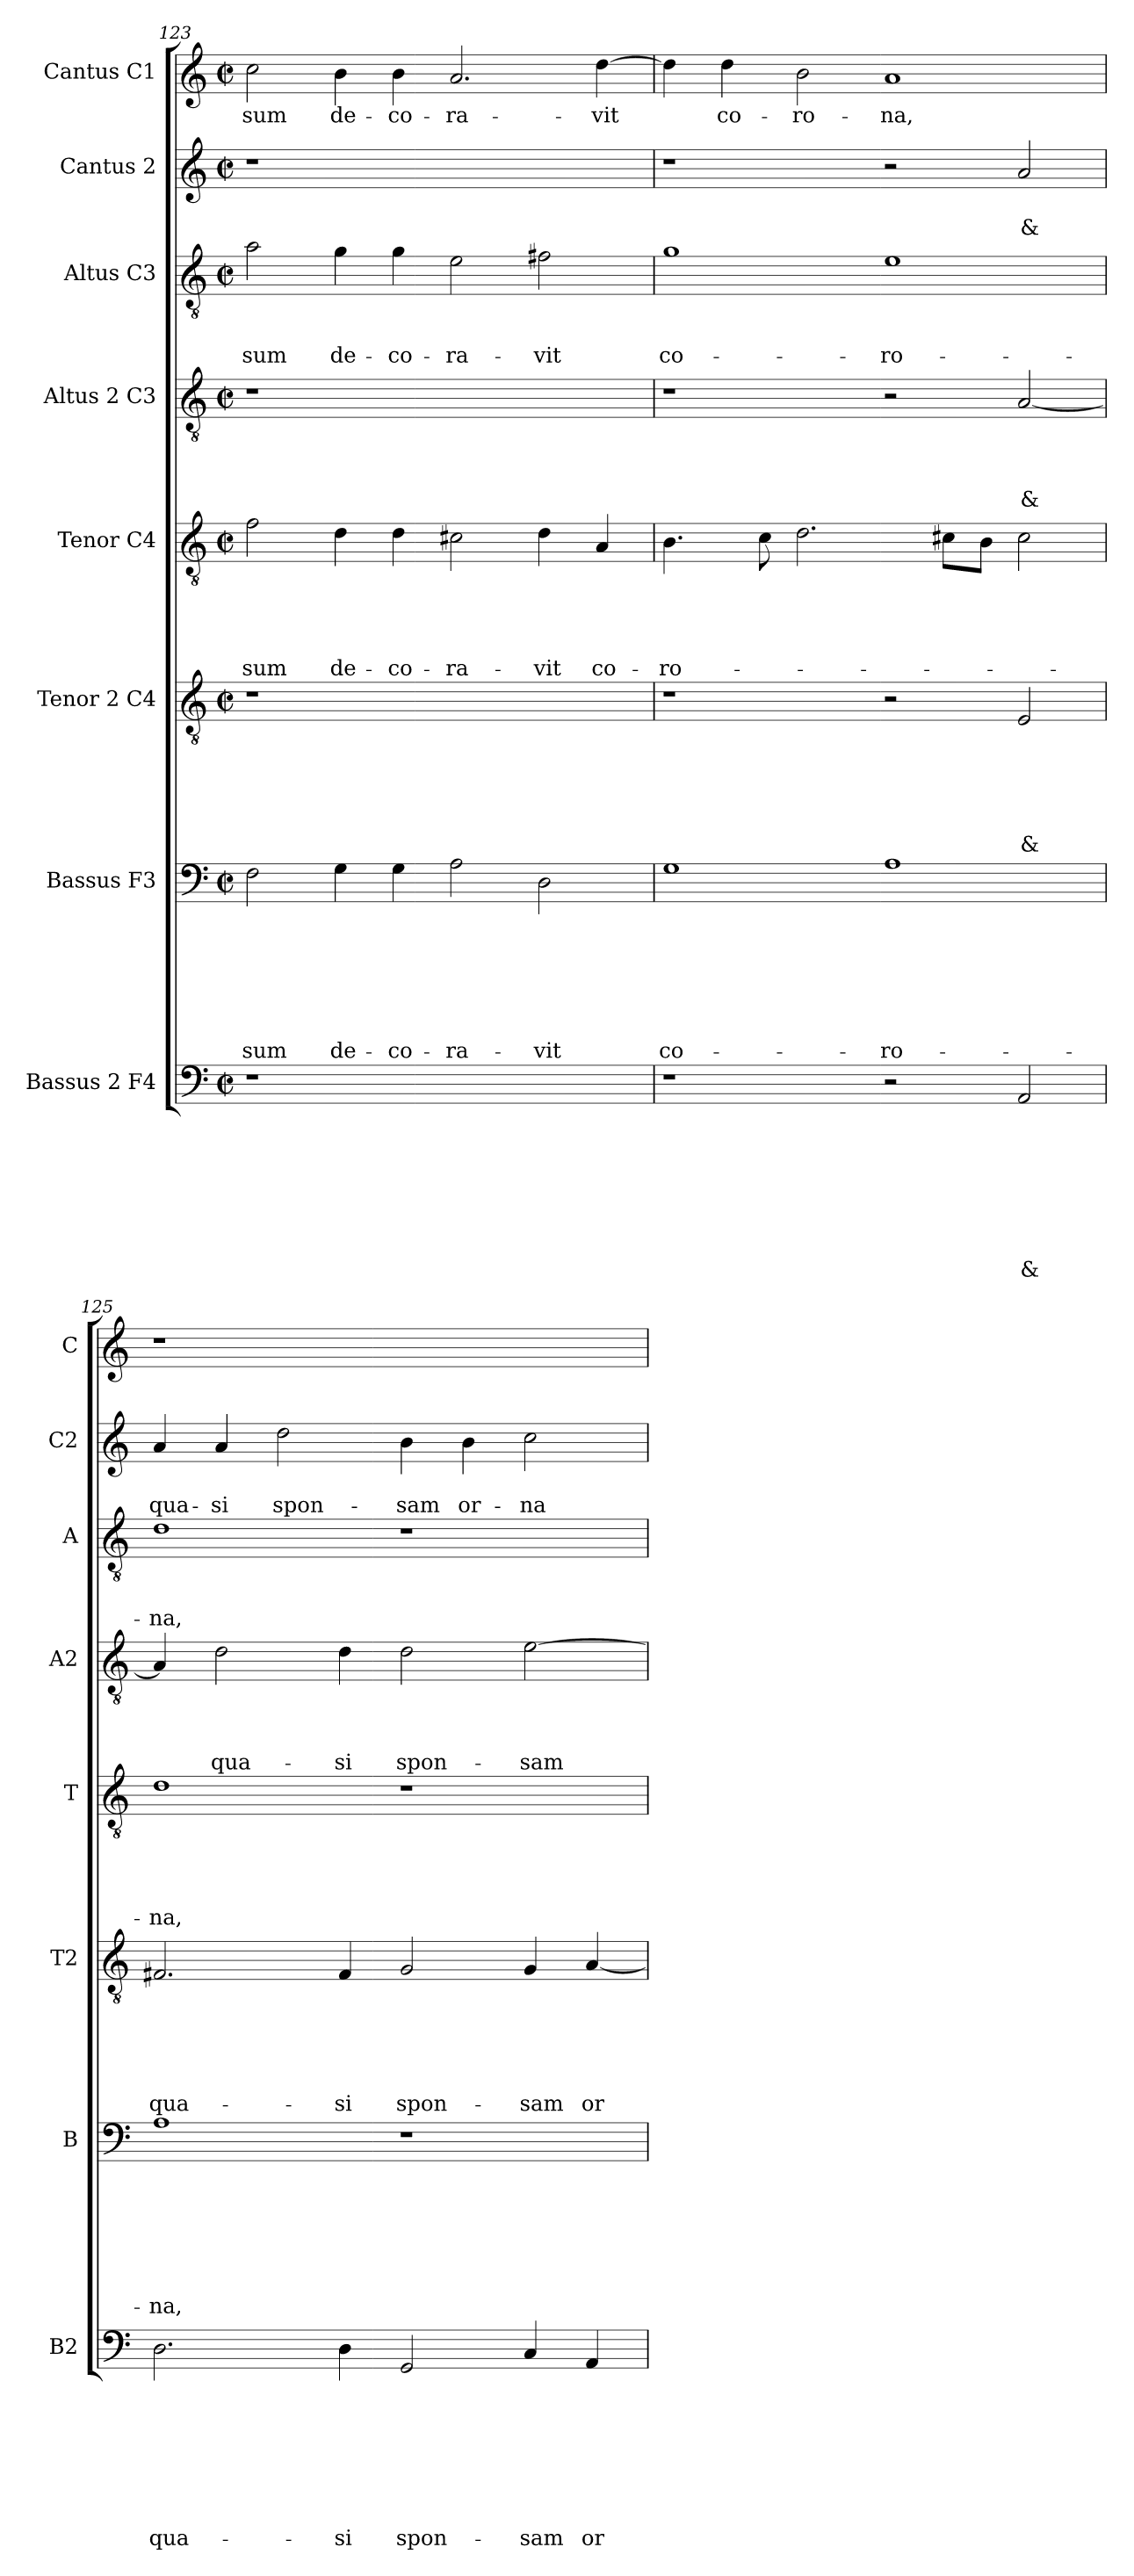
**kern	**text	**text	**text	**text	**text	**text	**text	**text	**kern	**text	**text	**text	**text	**text	**text	**text	**kern	**text	**text	**text	**text	**text	**text	**kern	**text	**text	**text	**text	**text	**kern	**text	**text	**text	**text	**kern	**text	**text	**text	**kern	**text	**text	**kern	**text
*part8	*part8	*part8	*part8	*part8	*part8	*part8	*part8	*part8	*part7	*part7	*part7	*part7	*part7	*part7	*part7	*part7	*part6	*part6	*part6	*part6	*part6	*part6	*part6	*part5	*part5	*part5	*part5	*part5	*part5	*part4	*part4	*part4	*part4	*part4	*part3	*part3	*part3	*part3	*part2	*part2	*part2	*part1	*part1
*staff8	*staff8	*staff8	*staff8	*staff8	*staff8	*staff8	*staff8	*staff8	*staff7	*staff7	*staff7	*staff7	*staff7	*staff7	*staff7	*staff7	*staff6	*staff6	*staff6	*staff6	*staff6	*staff6	*staff6	*staff5	*staff5	*staff5	*staff5	*staff5	*staff5	*staff4	*staff4	*staff4	*staff4	*staff4	*staff3	*staff3	*staff3	*staff3	*staff2	*staff2	*staff2	*staff1	*staff1
*I"Bassus 2 F4	*	*	*	*	*	*	*	*	*I"Bassus F3	*	*	*	*	*	*	*	*I"Tenor 2 C4	*	*	*	*	*	*	*I"Tenor C4	*	*	*	*	*	*I"Altus 2 C3	*	*	*	*	*I"Altus C3	*	*	*	*I"Cantus 2	*	*	*I"Cantus C1	*
*I'B2	*	*	*	*	*	*	*	*	*I'B	*	*	*	*	*	*	*	*I'T2	*	*	*	*	*	*	*I'T	*	*	*	*	*	*I'A2	*	*	*	*	*I'A	*	*	*	*I'C2	*	*	*I'C	*
*clefF4	*	*	*	*	*	*	*	*	*clefF4	*	*	*	*	*	*	*	*clefGv2	*	*	*	*	*	*	*clefGv2	*	*	*	*	*	*clefGv2	*	*	*	*	*clefGv2	*	*	*	*clefG2	*	*	*clefG2	*
*k[]	*	*	*	*	*	*	*	*	*k[]	*	*	*	*	*	*	*	*k[]	*	*	*	*	*	*	*k[]	*	*	*	*	*	*k[]	*	*	*	*	*k[]	*	*	*	*k[]	*	*	*k[]	*
*C:	*	*	*	*	*	*	*	*	*C:	*	*	*	*	*	*	*	*C:	*	*	*	*	*	*	*C:	*	*	*	*	*	*C:	*	*	*	*	*C:	*	*	*	*C:	*	*	*C:	*
*M2/2	*	*	*	*	*	*	*	*	*M2/2	*	*	*	*	*	*	*	*M2/2	*	*	*	*	*	*	*M2/2	*	*	*	*	*	*M2/2	*	*	*	*	*M2/2	*	*	*	*M2/2	*	*	*M2/2	*
*met(c|)	*	*	*	*	*	*	*	*	*met(c|)	*	*	*	*	*	*	*	*met(c|)	*	*	*	*	*	*	*met(c|)	*	*	*	*	*	*met(c|)	*	*	*	*	*met(c|)	*	*	*	*met(c|)	*	*	*met(c|)	*
=123	=123	=123	=123	=123	=123	=123	=123	=123	=123	=123	=123	=123	=123	=123	=123	=123	=123	=123	=123	=123	=123	=123	=123	=123	=123	=123	=123	=123	=123	=123	=123	=123	=123	=123	=123	=123	=123	=123	=123	=123	=123	=123	=123
!	!	!	!	!	!	!	!	!	!	!	!	!	!	!	!	!LO:LY:b	!	!	!	!	!	!	!	!	!	!	!	!	!LO:LY:b	!	!	!	!	!	!	!	!	!LO:LY:b	!	!	!	!	!LO:LY:b
1r	.	.	.	.	.	.	.	.	2F\	.	.	.	.	.	.	-sum	1r	.	.	.	.	.	.	2f\	.	.	.	.	-sum	1r	.	.	.	.	2a\	.	.	-sum	1r	.	.	2cc\	-sum
!	!	!	!	!	!	!	!	!	!	!	!	!	!	!	!	!LO:LY:b	!	!	!	!	!	!	!	!	!	!	!	!	!LO:LY:b	!	!	!	!	!	!	!	!	!LO:LY:b	!	!	!	!	!LO:LY:b
.	.	.	.	.	.	.	.	.	4G\	.	.	.	.	.	.	de-	.	.	.	.	.	.	.	4d\	.	.	.	.	de-	.	.	.	.	.	4g\	.	.	de-	.	.	.	4b\	de-
!	!	!	!	!	!	!	!	!	!	!	!	!	!	!	!	!LO:LY:b	!	!	!	!	!	!	!	!	!	!	!	!	!LO:LY:b	!	!	!	!	!	!	!	!	!LO:LY:b	!	!	!	!	!LO:LY:b
.	.	.	.	.	.	.	.	.	4G\	.	.	.	.	.	.	-co-	.	.	.	.	.	.	.	4d\	.	.	.	.	-co-	.	.	.	.	.	4g\	.	.	-co-	.	.	.	4b\	-co-
!	!	!	!	!	!	!	!	!	!	!	!	!	!	!	!	!LO:LY:b	!	!	!	!	!	!	!	!	!	!	!	!	!LO:LY:b	!	!	!	!	!	!	!	!	!LO:LY:b	!	!	!	!	!LO:LY:b
1ryy	.	.	.	.	.	.	.	.	2A\	.	.	.	.	.	.	-ra-	1ryy	.	.	.	.	.	.	2c#X\	.	.	.	.	-ra-	1ryy	.	.	.	.	2e\	.	.	-ra-	1ryy	.	.	2.a/	-ra-
!	!	!	!	!	!	!	!	!	!	!	!	!	!	!	!	!LO:LY:b	!	!	!	!	!	!	!	!	!	!	!	!	!LO:LY:b	!	!	!	!	!	!	!	!	!LO:LY:b	!	!	!	!	!
.	.	.	.	.	.	.	.	.	2D\	.	.	.	.	.	.	-vit	.	.	.	.	.	.	.	4d\	.	.	.	.	-vit	.	.	.	.	.	2f#X\	.	.	-vit	.	.	.	.	.
!	!	!	!	!	!	!	!	!	!	!	!	!	!	!	!	!	!	!	!	!	!	!	!	!	!	!	!	!	!LO:LY:b	!	!	!	!	!	!	!	!	!	!	!	!	!	!LO:LY:b
.	.	.	.	.	.	.	.	.	.	.	.	.	.	.	.	.	.	.	.	.	.	.	.	4A/	.	.	.	.	co-	.	.	.	.	.	.	.	.	.	.	.	.	[4dd\	-vit
=124	=124	=124	=124	=124	=124	=124	=124	=124	=124	=124	=124	=124	=124	=124	=124	=124	=124	=124	=124	=124	=124	=124	=124	=124	=124	=124	=124	=124	=124	=124	=124	=124	=124	=124	=124	=124	=124	=124	=124	=124	=124	=124	=124
!	!	!	!	!	!	!	!	!	!	!	!	!	!	!	!	!LO:LY:b	!	!	!	!	!	!	!	!	!	!	!	!	!LO:LY:b	!	!	!	!	!	!	!	!	!LO:LY:b	!	!	!	!	!
1r	.	.	.	.	.	.	.	.	1G	.	.	.	.	.	.	co-	1r	.	.	.	.	.	.	4.B\	.	.	.	.	-ro-	1r	.	.	.	.	1g	.	.	co-	1r	.	.	4dd\]	.
!	!	!	!	!	!	!	!	!	!	!	!	!	!	!	!	!	!	!	!	!	!	!	!	!	!	!	!	!	!	!	!	!	!	!	!	!	!	!	!	!	!	!	!LO:LY:b
.	.	.	.	.	.	.	.	.	.	.	.	.	.	.	.	.	.	.	.	.	.	.	.	.	.	.	.	.	.	.	.	.	.	.	.	.	.	.	.	.	.	4dd\	co-
.	.	.	.	.	.	.	.	.	.	.	.	.	.	.	.	.	.	.	.	.	.	.	.	8c\	.	.	.	.	.	.	.	.	.	.	.	.	.	.	.	.	.	.	.
!	!	!	!	!	!	!	!	!	!	!	!	!	!	!	!	!	!	!	!	!	!	!	!	!	!	!	!	!	!	!	!	!	!	!	!	!	!	!	!	!	!	!	!LO:LY:b
.	.	.	.	.	.	.	.	.	.	.	.	.	.	.	.	.	.	.	.	.	.	.	.	2.d\	.	.	.	.	.	.	.	.	.	.	.	.	.	.	.	.	.	2b\	-ro-
!	!	!	!	!	!	!	!	!	!	!	!	!	!	!	!	!LO:LY:b	!	!	!	!	!	!	!	!	!	!	!	!	!	!	!	!	!	!	!	!	!	!LO:LY:b	!	!	!	!	!LO:LY:b
2r	.	.	.	.	.	.	.	.	1A	.	.	.	.	.	.	-ro-	2r	.	.	.	.	.	.	.	.	.	.	.	.	2r	.	.	.	.	1e	.	.	-ro-	2r	.	.	1a	-na,
.	.	.	.	.	.	.	.	.	.	.	.	.	.	.	.	.	.	.	.	.	.	.	.	8c#X\L	.	.	.	.	.	.	.	.	.	.	.	.	.	.	.	.	.	.	.
.	.	.	.	.	.	.	.	.	.	.	.	.	.	.	.	.	.	.	.	.	.	.	.	8B\J	.	.	.	.	.	.	.	.	.	.	.	.	.	.	.	.	.	.	.
!	!	!	!	!	!	!	!	!LO:LY:b	!	!	!	!	!	!	!	!	!	!	!	!	!	!	!LO:LY:b	!	!	!	!	!	!	!	!	!	!	!LO:LY:b	!	!	!	!	!	!	!LO:LY:b	!	!
2AA/	.	.	.	.	.	.	.	&	.	.	.	.	.	.	.	.	2E/	.	.	.	.	.	&	2c#\	.	.	.	.	.	[2A/	.	.	.	&	.	.	.	.	2a/	.	&	.	.
=125	=125	=125	=125	=125	=125	=125	=125	=125	=125	=125	=125	=125	=125	=125	=125	=125	=125	=125	=125	=125	=125	=125	=125	=125	=125	=125	=125	=125	=125	=125	=125	=125	=125	=125	=125	=125	=125	=125	=125	=125	=125	=125	=125
!	!	!	!	!	!	!	!	!LO:LY:b	!	!	!	!	!	!	!	!LO:LY:b	!	!	!	!	!	!	!LO:LY:b	!	!	!	!	!	!LO:LY:b	!	!	!	!	!	!	!	!	!LO:LY:b	!	!	!LO:LY:b	!	!
2.D\	.	.	.	.	.	.	.	qua-	1A	.	.	.	.	.	.	-na,	2.F#X/	.	.	.	.	.	qua-	1d	.	.	.	.	-na,	4A/]	.	.	.	.	1d	.	.	-na,	4a/	.	qua-	1r	.
!	!	!	!	!	!	!	!	!	!	!	!	!	!	!	!	!	!	!	!	!	!	!	!	!	!	!	!	!	!	!	!	!	!	!LO:LY:b	!	!	!	!	!	!	!LO:LY:b	!	!
.	.	.	.	.	.	.	.	.	.	.	.	.	.	.	.	.	.	.	.	.	.	.	.	.	.	.	.	.	.	2d\	.	.	.	qua-	.	.	.	.	4a/	.	-si	.	.
!	!	!	!	!	!	!	!	!	!	!	!	!	!	!	!	!	!	!	!	!	!	!	!	!	!	!	!	!	!	!	!	!	!	!	!	!	!	!	!	!	!LO:LY:b	!	!
.	.	.	.	.	.	.	.	.	.	.	.	.	.	.	.	.	.	.	.	.	.	.	.	.	.	.	.	.	.	.	.	.	.	.	.	.	.	.	2dd\	.	spon-	.	.
!	!	!	!	!	!	!	!	!LO:LY:b	!	!	!	!	!	!	!	!	!	!	!	!	!	!	!LO:LY:b	!	!	!	!	!	!	!	!	!	!	!LO:LY:b	!	!	!	!	!	!	!	!	!
4D\	.	.	.	.	.	.	.	-si	.	.	.	.	.	.	.	.	4F#/	.	.	.	.	.	-si	.	.	.	.	.	.	4d\	.	.	.	-si	.	.	.	.	.	.	.	.	.
!	!	!	!	!	!	!	!	!LO:LY:b	!	!	!	!	!	!	!	!	!	!	!	!	!	!	!LO:LY:b	!	!	!	!	!	!	!	!	!	!	!LO:LY:b	!	!	!	!	!	!	!LO:LY:b	!	!
2GG/	.	.	.	.	.	.	.	spon-	1r	.	.	.	.	.	.	.	2G/	.	.	.	.	.	spon-	1r	.	.	.	.	.	2d\	.	.	.	spon-	1r	.	.	.	4b\	.	-sam	1ryy	.
!	!	!	!	!	!	!	!	!	!	!	!	!	!	!	!	!	!	!	!	!	!	!	!	!	!	!	!	!	!	!	!	!	!	!	!	!	!	!	!	!	!LO:LY:b	!	!
.	.	.	.	.	.	.	.	.	.	.	.	.	.	.	.	.	.	.	.	.	.	.	.	.	.	.	.	.	.	.	.	.	.	.	.	.	.	.	4b\	.	or-	.	.
!	!	!	!	!	!	!	!	!LO:LY:b	!	!	!	!	!	!	!	!	!	!	!	!	!	!	!LO:LY:b	!	!	!	!	!	!	!	!	!	!	!LO:LY:b	!	!	!	!	!	!	!LO:LY:b	!	!
4C/	.	.	.	.	.	.	.	-sam	.	.	.	.	.	.	.	.	4G/	.	.	.	.	.	-sam	.	.	.	.	.	.	[2e\	.	.	.	-sam	.	.	.	.	2cc\	.	-na-	.	.
!	!	!	!	!	!	!	!	!LO:LY:b	!	!	!	!	!	!	!	!	!	!	!	!	!	!	!LO:LY:b	!	!	!	!	!	!	!	!	!	!	!	!	!	!	!	!	!	!	!	!
4AA/	.	.	.	.	.	.	.	or-	.	.	.	.	.	.	.	.	[4A/	.	.	.	.	.	or-	.	.	.	.	.	.	.	.	.	.	.	.	.	.	.	.	.	.	.	.
=	=	=	=	=	=	=	=	=	=	=	=	=	=	=	=	=	=	=	=	=	=	=	=	=	=	=	=	=	=	=	=	=	=	=	=	=	=	=	=	=	=	=	=
*-	*-	*-	*-	*-	*-	*-	*-	*-	*-	*-	*-	*-	*-	*-	*-	*-	*-	*-	*-	*-	*-	*-	*-	*-	*-	*-	*-	*-	*-	*-	*-	*-	*-	*-	*-	*-	*-	*-	*-	*-	*-	*-	*-
